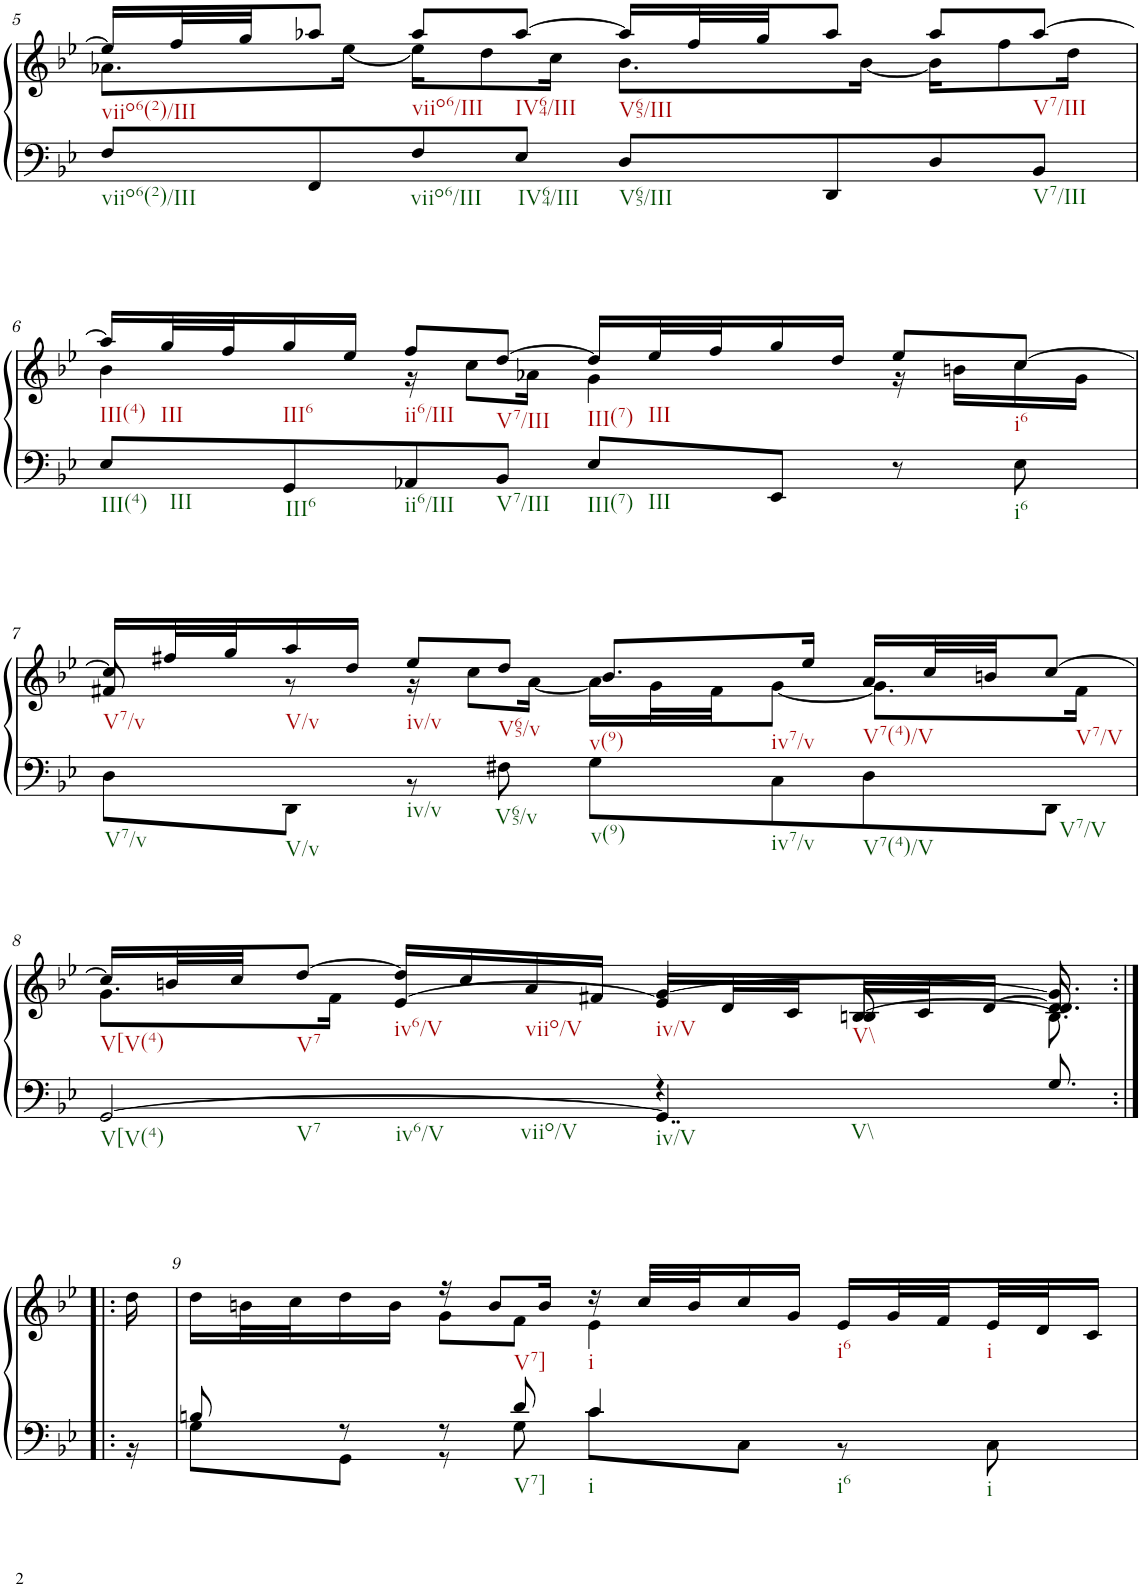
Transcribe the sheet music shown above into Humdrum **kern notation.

**kern	**kern
*part1	*part1
*staff2	*staff1
*I"unbenannt2	*
!!LO:PB:g=z
*clefF4	*clefG2
*k[b-e-]	*k[b-e-]
*M4/4	*M4/4
=5	=5
*	*^
8F/L	16ee-/LL]	8.a-X\L
.	32ff/L	.
.	32gg/JJ	.
8FF/	8aa-X/J	.
.	.	[16ee-\Jk
8F/	8aa-/L	16ee-\KL]
.	.	8dd\
8E-/J	[8aa-/J	.
.	.	16cc\Jk
8D/L	16aa-/LL]	8.b-\L
.	32ff/L	.
.	32gg/JJ	.
8DD/	8aa-/J	.
.	.	[16b-\Jk
8D/	8aa-/L	16b-\KL]
.	.	8ff\
8BB-/J	[8aa-/J	.
.	.	16dd\Jk
!!LO:LB:g=z	!!
=6	=6	=6
8E-/L	16aa-/LL]	4b-\
.	32gg/L	.
.	32ff/J	.
8GG/	16gg/	.
.	16ee-/JJ	.
8AA-X/	8ff/L	16r
.	.	8cc\L
8BB-/J	[8dd/J	.
.	.	16a-X\Jk
8E-/L	16dd/LL]	4g\
.	32ee-/L	.
.	32ff/J	.
8EE-/J	16gg/	.
.	16dd/JJ	.
8r	8ee-/L	16r
.	.	16bn\LL
8E-\	[8cc/J	16cc\
.	.	16g\JJ
!!LO:LB:g=z	!!
=7	=7	=7
*^	*	*
1ryy	8D\L	16cc/LL]	8f#X/
.	.	32ff#X/L	.
.	.	32gg/J	.
.	8DD\J	16aa/	8r
.	.	16dd/JJ	.
.	8r	8ee-/L	16r
.	.	.	8cc\L
.	8F#X\	8dd/J	.
.	.	.	[16a\Jk
.	8G\L	8.b-/L	16a\LL]
.	.	.	32g\L
.	.	.	32f#\JJ
.	8C\	.	[8g\J
.	.	16ee-/Jk	.
.	8D\	16a/LL	8.g\L]
.	.	32cc/L	.
.	.	32bn/JJ	.
.	8DD\J	[8cc/J	.
.	.	.	16f#\Jk
!!LO:LB:g=z
=8	=8	=8	=8
*	*	*	*^
2ryy	[2GG/	16cc/LL]	8ryy	8.g\L
.	.	32bn/L	.	.
.	.	32cc/JJ	.	.
.	.	[8dd/J	16ryy@	.
.	.	.	16ryy@	16f\Jk
.	.	16dd/LL]	16ryy@	[4e-/
.	.	16cc/	16ryy@	.
.	.	16a/	16ryy@	.
.	.	16f#X/JJ	16ryy@	.
4r	4..GG/]	[4g/	16ryy@	16e-/LL]
.	.	.	32ryy@	32d/L
.	.	.	32ryy@	32c/
.	.	.	[8Bn/	32B/
.	.	.	.	32c/J
.	.	.	.	[16d/JJ
8.G/	.	8.d/ 8.g/]	8.B\]	8.d/]
*	*	*	*v	*v
!!LO:LB:g=z
=8X1:|!|:	=8X1:|!|:	=8X1:|!|:	=8X1:|!|:
16ryy	16r	16ryy	16dd\
=9	=9	=9	=9
8Bn/	8G\L	4ryy	16dd\LL
.	.	.	32bn\L
.	.	.	32cc\J
8r	8GG\J	.	16dd\
.	.	.	16b\JJ
8r	8r	16r	8g\L
.	.	8b/L	.
8d/	8G\	.	8f\J
.	.	16b/Jk	.
4c/	8c\L	16r	4e-\
.	.	32cc/LLL	.
.	.	32b/J	.
.	8C\J	16cc/	.
.	.	16g/JJ	.
4ryy	8r	16e-/LL	4ryy
.	.	32g/L	.
.	.	32f/	.
.	8C\	32e-/	.
.	.	32d/J	.
.	.	16c/JJ	.
*v	*v	*	*
*	*v	*v
=	=
*-	*-
